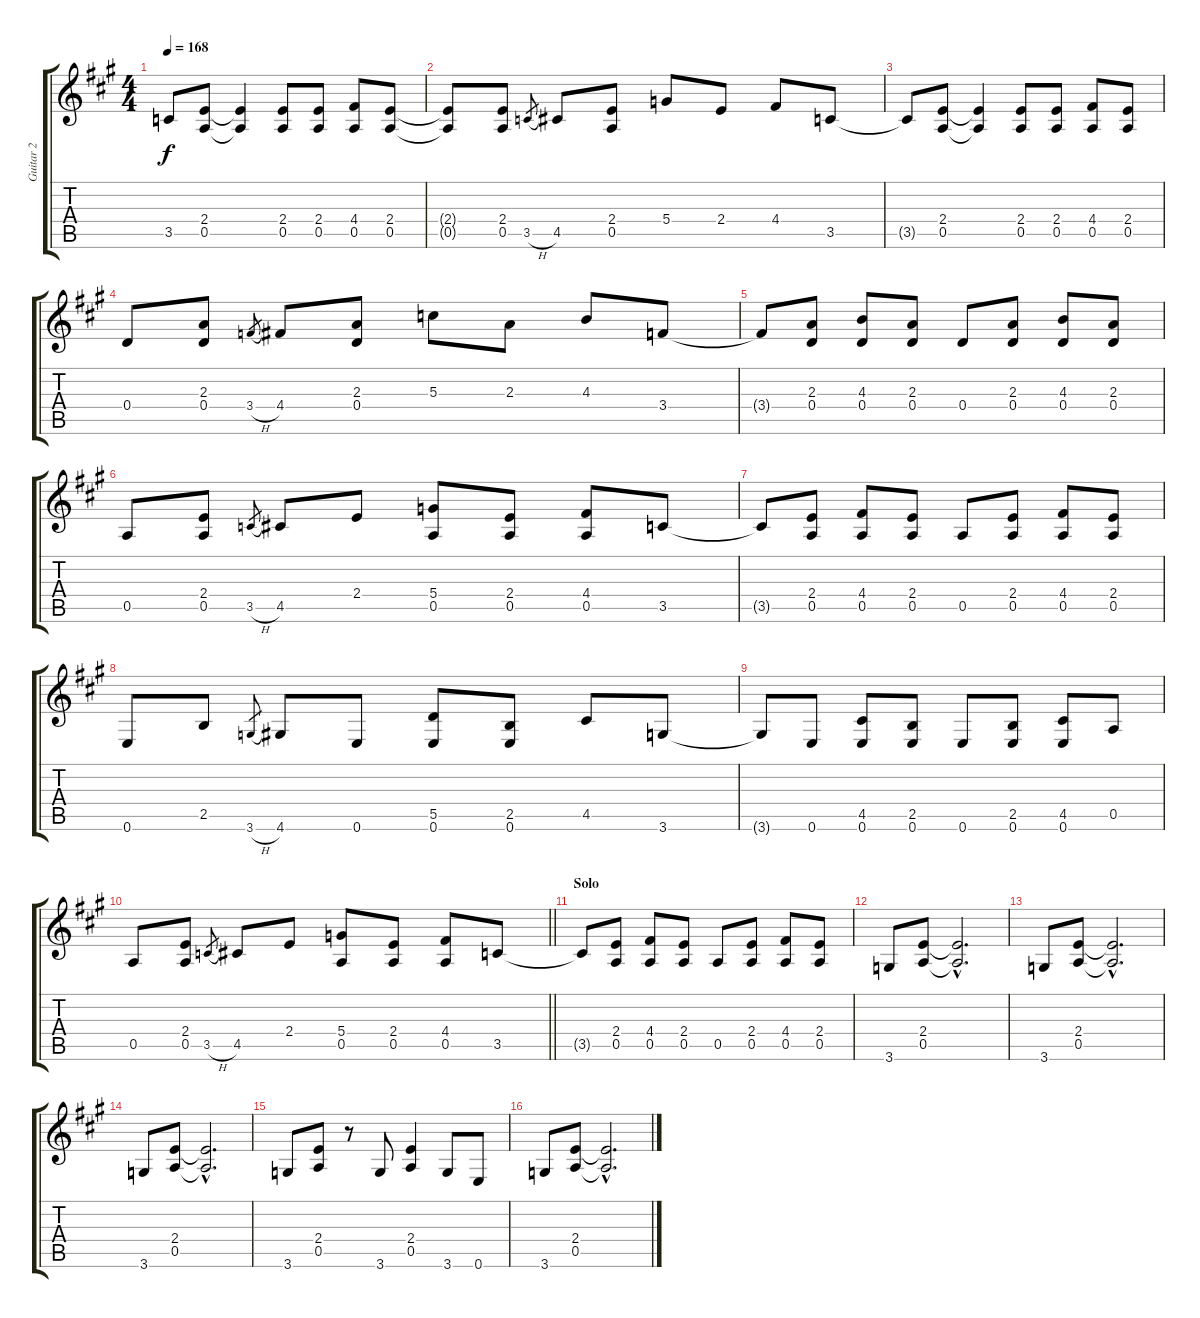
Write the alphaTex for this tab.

\track ("Guitar 2" "Guitar 2") {instrument distortionguitar}
\staff {score tabs}
\tuning (E4 B3 G3 D3 A2 E2) {hide}
\ts (4 4)
\tempo 168
\clef g2
\ks a
3.5{t}.8{dy f} (2.4 0.5).8 (2.4{t} 0.5{t}).4 (2.4 0.5).8 (2.4 0.5).8 (4.4 0.5).8 (2.4 0.5).8 |
(2.4{t} 0.5{t}).8 (2.4 0.5).8 3.5{h}.8{gr} 4.5.8 (2.4 0.5).8 5.4.8 2.4.8 4.4.8 3.5.8 |
3.5{t}.8 (2.4 0.5).8 (2.4{t} 0.5{t}).4 (2.4 0.5).8 (2.4 0.5).8 (4.4 0.5).8 (2.4 0.5).8 |
0.4.8 (2.3 0.4).8 3.4{h}.8{gr} 4.4.8 (2.3 0.4).8 5.3.8 2.3.8 4.3.8 3.4.8 |
3.4{t}.8 (2.3 0.4).8 (4.3 0.4).8 (2.3 0.4).8 0.4.8 (2.3 0.4).8 (4.3 0.4).8 (2.3 0.4).8 |
0.5.8 (2.4 0.5).8 3.5{h}.8{gr} 4.5.8 2.4.8 (5.4 0.5).8 (2.4 0.5).8 (4.4 0.5).8 3.5.8 |
3.5{t}.8 (2.4 0.5).8 (4.4 0.5).8 (2.4 0.5).8 0.5.8 (2.4 0.5).8 (4.4 0.5).8 (2.4 0.5).8 |
0.6.8 2.5.8 3.6{h}.8{gr} 4.6.8 0.6.8 (5.5 0.6).8 (2.5 0.6).8 4.5.8 3.6.8 |
3.6{t}.8 0.6.8 (4.5 0.6).8 (2.5 0.6).8 0.6.8 (2.5 0.6).8 (4.5 0.6).8 0.5.8 |
\barLineRight lightlight
0.5.8 (2.4 0.5).8 3.5{h}.8{gr} 4.5.8 2.4.8 (5.4 0.5).8 (2.4 0.5).8 (4.4 0.5).8 3.5.8 |
\section ("" "Solo")
3.5{t}.8 (2.4 0.5).8 (4.4 0.5).8 (2.4 0.5).8 0.5.8 (2.4 0.5).8 (4.4 0.5).8 (2.4 0.5).8 |
3.6.8 (2.4 0.5).8 (2.4{hac t} 0.5{hac t}).2{d} |
3.6.8 (2.4 0.5).8 (2.4{hac t} 0.5{hac t}).2{d} |
3.6.8 (2.4 0.5).8 (2.4{hac t} 0.5{hac t}).2{d} |
3.6.8 (2.4 0.5).8 r.8 3.6.8 (2.4 0.5).4 3.6.8 0.6.8 |
3.6.8 (2.4 0.5).8 (2.4{hac t} 0.5{hac t}).2{d}
